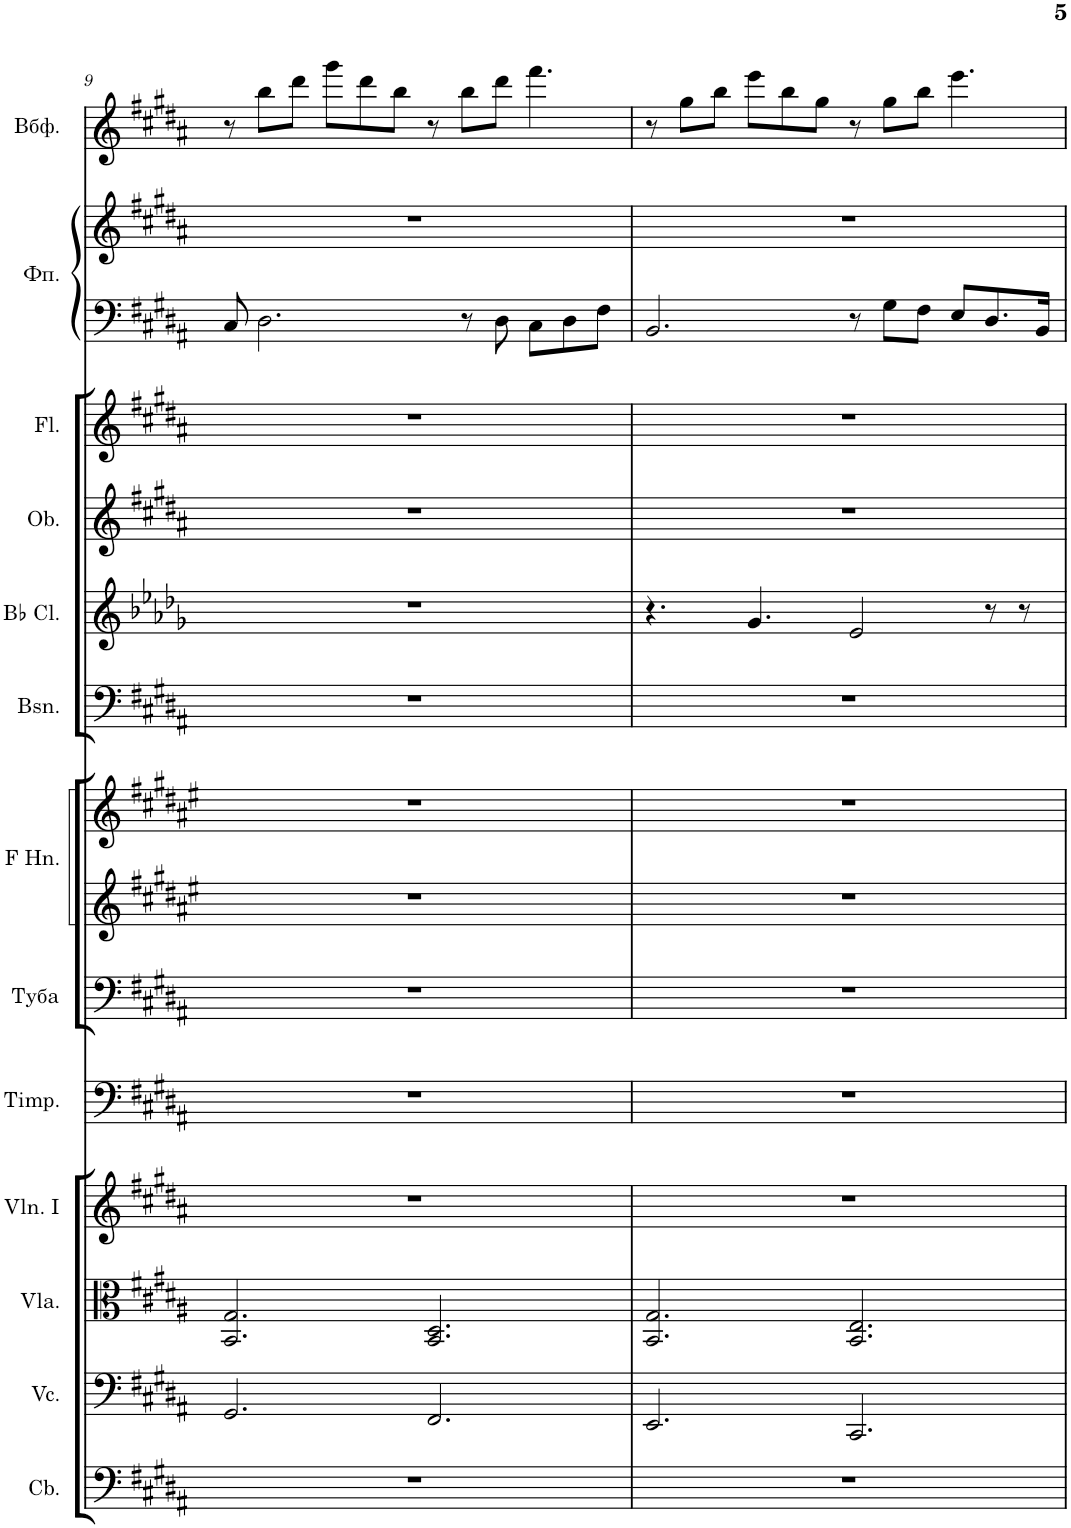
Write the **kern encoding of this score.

**kern	**kern	**kern	**kern	**kern	**kern	**kern	**kern	**kern	**kern	**kern	**kern	**kern	**kern	**kern
*part13	*part12	*part11	*part10	*part9	*part8	*part7	*part7	*part6	*part5	*part4	*part3	*part2	*part2	*part1
*staff15	*staff14	*staff13	*staff12	*staff11	*staff10	*staff9	*staff8	*staff7	*staff6	*staff5	*staff4	*staff3	*staff2	*staff1
*I"Contrabasses	*I"Violoncellos	*I"Violas	*I"Violins I	*I"Timpani	*I"Туба	*I"Horns in F	*	*I"Bassoons	*I"Clarinets in Bb	*I"Oboes	*I"Flutes	*I"Фортепиано	*	*I"Вибрафон
*I'Cb.	*I'Vc.	*I'Vla.	*I'Vln. I	*I'Timp.	*	*	*	*I'Bsn.	*	*I'Ob.	*I'Fl.	*	*	*
!!LO:PB:g=z
*clefF4	*clefF4	*clefC3	*clefG2	*clefF4	*clefF4	*clefG2	*clefG2	*clefF4	*clefG2	*clefG2	*clefG2	*clefF4	*clefG2	*clefG2
*Trd7c12	*	*	*	*	*	*Trd4c7	*Trd4c7	*	*Trd1c2	*	*	*	*	*
*k[f#c#g#d#a#]	*k[f#c#g#d#a#]	*k[f#c#g#d#a#]	*k[f#c#g#d#a#]	*k[f#c#g#d#a#]	*k[f#c#g#d#a#]	*k[f#c#g#d#a#e#]	*k[f#c#g#d#a#e#]	*k[f#c#g#d#a#]	*k[b-e-a-d-g-]	*k[f#c#g#d#a#]	*k[f#c#g#d#a#]	*k[f#c#g#d#a#]	*k[f#c#g#d#a#]	*k[f#c#g#d#a#]
*M12/8	*M12/8	*M12/8	*M12/8	*M12/8	*M12/8	*M12/8	*M12/8	*M12/8	*M12/8	*M12/8	*M12/8	*M12/8	*M12/8	*M12/8
=9	=9	=9	=9	=9	=9	=9	=9	=9	=9	=9	=9	=9	=9	=9
1.r	2.GG#/	2.BB/ 2.G#/	1.r	1.r	1.r	1.r	1.r	1.r	1.r	1.r	1.r	8C#/	1.r	8r
.	.	.	.	.	.	.	.	.	.	.	.	2.D#\	.	8bb\L
.	.	.	.	.	.	.	.	.	.	.	.	.	.	8ddd#\J
.	.	.	.	.	.	.	.	.	.	.	.	.	.	8ggg#\L
.	.	.	.	.	.	.	.	.	.	.	.	.	.	8ddd#\
.	.	.	.	.	.	.	.	.	.	.	.	.	.	8bb\J
.	2.FF#/	2.BB/ 2.D#/	.	.	.	.	.	.	.	.	.	.	.	8r
.	.	.	.	.	.	.	.	.	.	.	.	8r	.	8bb\L
.	.	.	.	.	.	.	.	.	.	.	.	8D#\	.	8ddd#\J
.	.	.	.	.	.	.	.	.	.	.	.	8C#\L	.	4.fff#\
.	.	.	.	.	.	.	.	.	.	.	.	8D#\	.	.
.	.	.	.	.	.	.	.	.	.	.	.	8F#\J	.	.
=10	=10	=10	=10	=10	=10	=10	=10	=10	=10	=10	=10	=10	=10	=10
1.r	2.EE/	2.BB/ 2.G#/	1.r	1.r	1.r	1.r	1.r	1.r	4.r	1.r	1.r	2.BB/	1.r	8r
.	.	.	.	.	.	.	.	.	.	.	.	.	.	8gg#\L
.	.	.	.	.	.	.	.	.	.	.	.	.	.	8bb\J
.	.	.	.	.	.	.	.	.	4.g-/	.	.	.	.	8eee\L
.	.	.	.	.	.	.	.	.	.	.	.	.	.	8bb\
.	.	.	.	.	.	.	.	.	.	.	.	.	.	8gg#\J
.	2.CC#/	2.BB/ 2.E/	.	.	.	.	.	.	2e-/	.	.	8r	.	8r
.	.	.	.	.	.	.	.	.	.	.	.	8G#\L	.	8gg#\L
.	.	.	.	.	.	.	.	.	.	.	.	8F#\J	.	8bb\J
.	.	.	.	.	.	.	.	.	.	.	.	8E/L	.	4.eee\
.	.	.	.	.	.	.	.	.	8r	.	.	8.D#/	.	.
.	.	.	.	.	.	.	.	.	8r	.	.	.	.	.
.	.	.	.	.	.	.	.	.	.	.	.	16BB/Jk	.	.
=	=	=	=	=	=	=	=	=	=	=	=	=	=	=
*-	*-	*-	*-	*-	*-	*-	*-	*-	*-	*-	*-	*-	*-	*-
